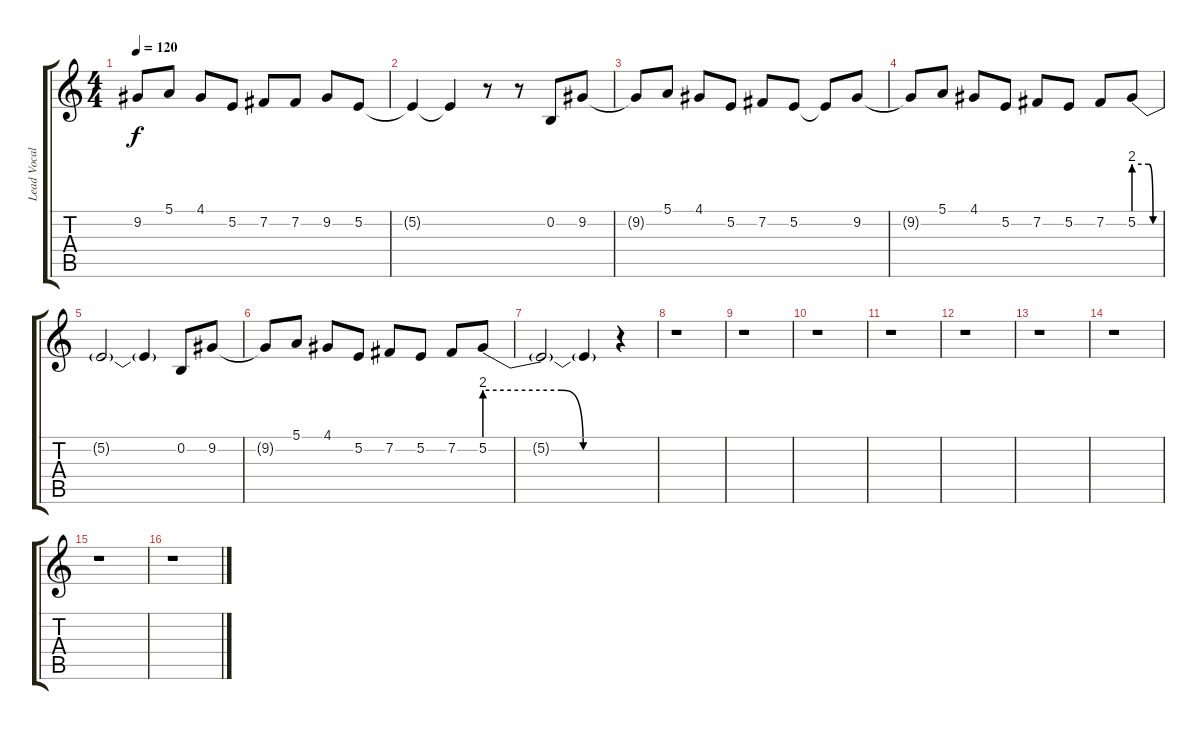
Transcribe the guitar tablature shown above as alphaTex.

\track ("Lead Vocal" "Lead Vocal") {instrument lead2sawtooth}
\staff {score tabs}
\tuning (E4 B3 G3 D3 A2 E2) {hide}
\ts (4 4)
\tempo 120
\clef g2
\ks c
9.2{t}.8{dy f} 5.1.8 4.1.8 5.2.8 7.2.8 7.2.8 9.2.8 5.2.8 |
5.2{t}.4 5.2{t}.4 r.8 r.8 0.2.8 9.2.8 |
9.2{t}.8 5.1.8 4.1.8 5.2.8 7.2.8 5.2.8 5.2{t}.8 9.2.8 |
9.2{t}.8 5.1.8 4.1.8 5.2.8 7.2.8 5.2.8 7.2.8 5.2{be (custom 0 8 35 8 45 0 60 0)}.8 |
5.2{t}.2 5.2{t}.4 0.2.8 9.2.8 |
9.2{t}.8 5.1.8 4.1.8 5.2.8 7.2.8 5.2.8 7.2.8 5.2{be (custom 0 8 35 8 45 0 60 0)}.8 |
5.2{t}.2 5.2{t}.4 r.4 |
r.1 |
r.1 |
r.1 |
r.1 |
r.1 |
r.1 |
r.1 |
r.1 |
r.1
